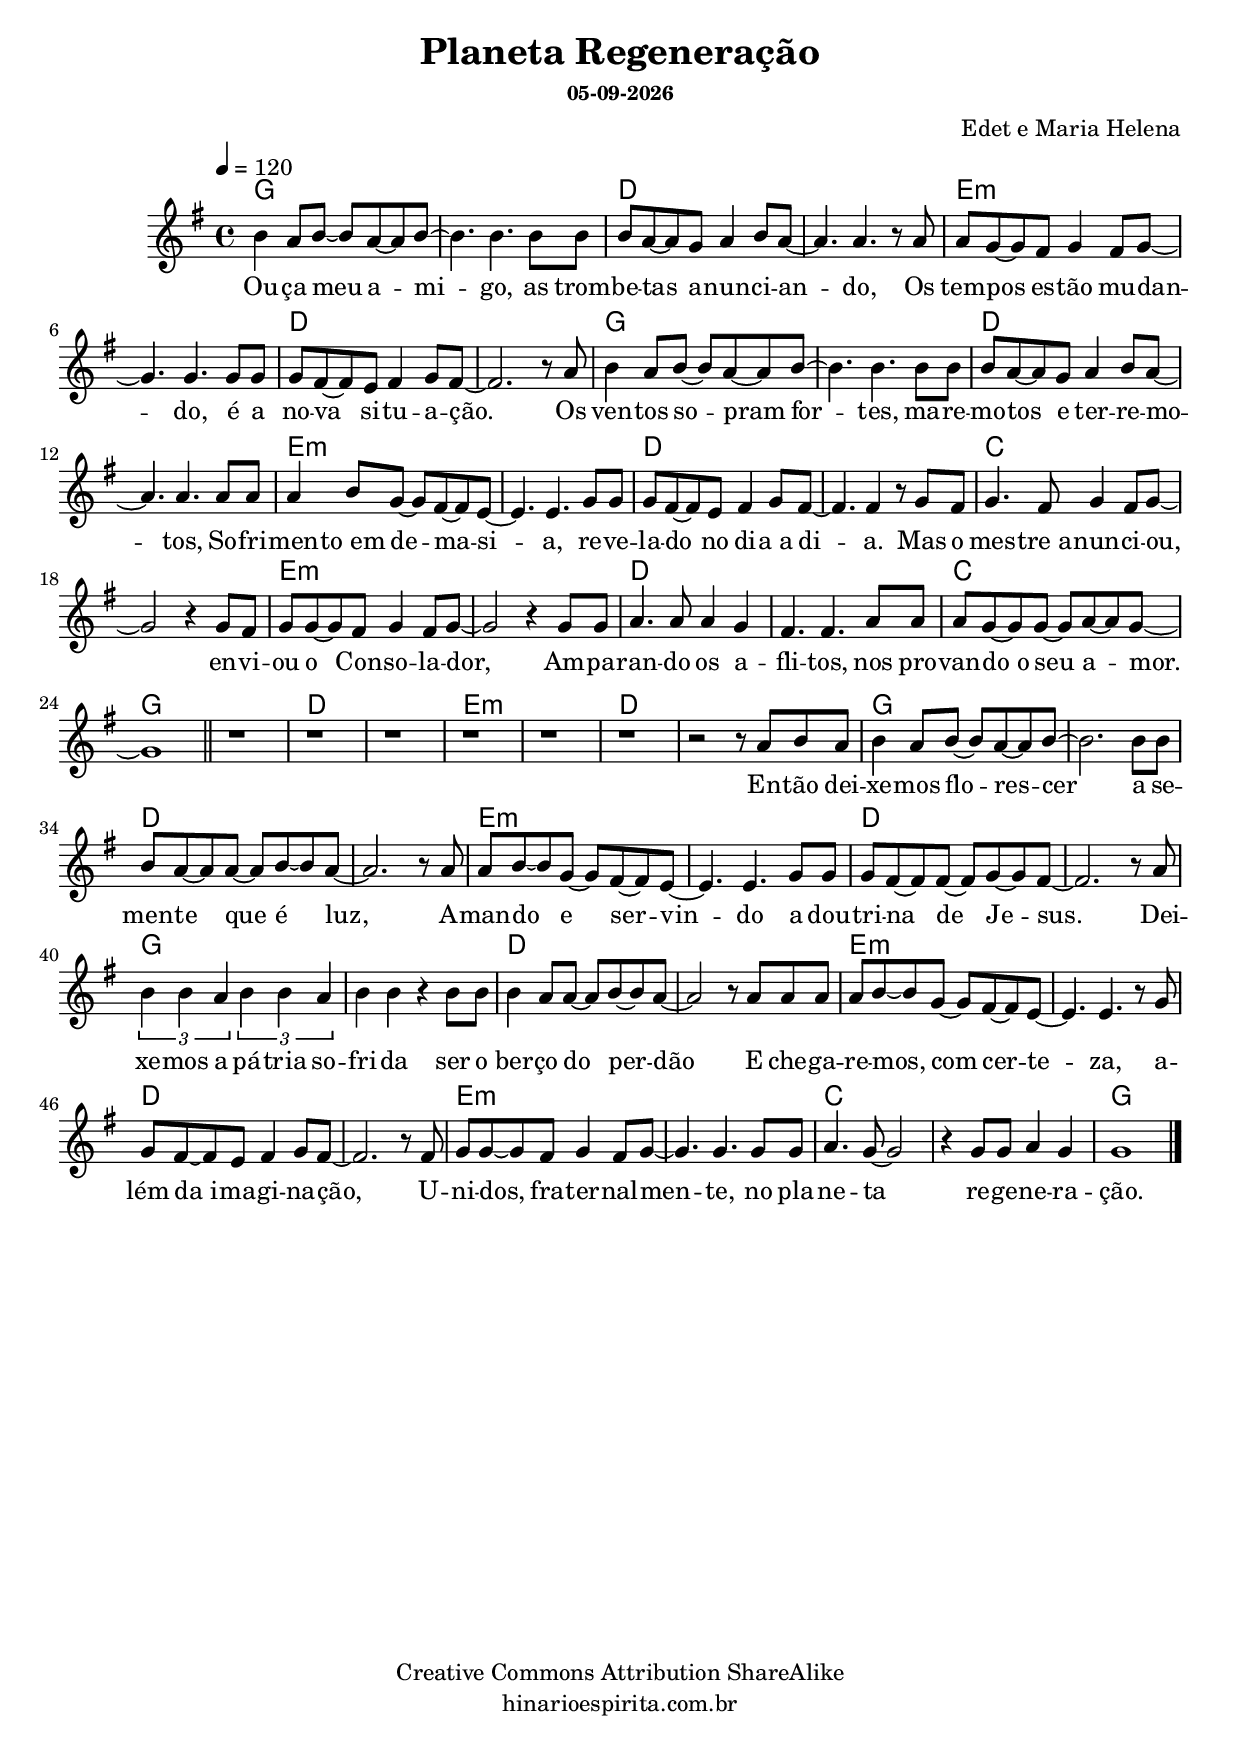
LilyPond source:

\version "2.16.0"
\pointAndClickOff

\header {
  title = "Planeta Regeneração"
  composer = "Edet e Maria Helena"
  subsubtitle = #(strftime "%d-%m-%Y" (localtime (current-time)))
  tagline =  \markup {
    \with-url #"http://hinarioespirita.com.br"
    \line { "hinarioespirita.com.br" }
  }
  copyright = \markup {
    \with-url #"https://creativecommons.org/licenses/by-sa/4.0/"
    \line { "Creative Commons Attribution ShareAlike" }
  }
}

melodia = \relative c'' {
  \key g \major
  \time 4/4
  \tempo 4 = 120
  \clef treble

  b4 a8 b~ b a~ a b~ | b4. b b8 b | b a~ a g a4 b8 a~ | a4. a4. r8 a8 |
  a g~ g fis g4 fis8 g~ | g4. g4. g8 g | g fis~ fis e fis4 g8 fis~ | fis2. r8 a |
  
  b4 a8 b~ b a~ a b~ | b4. b b8 b | b a~ a g a4 b8 a~ | a4. a4. a8 a |
  a4 b8 g~ g fis~ fis e~ | e4. e4. g8 g | g fis~ fis e fis4 g8 fis~ | fis4. fis4 r8 g8 fis |
  
  g4. fis8 g4 fis8 g~ | g2 r4 g8 fis | g8 g~ g fis g4 fis8 g~ | g2 r4 g8 g |
  a4. a8 a4 g | fis4. fis a8 a | a8 g~ g g~ g a~ a g~ | g1 \bar "||"
  
  
  r1 r r r r r r2 r8 a8 b a |

  b4 a8 b~ b a~ a b~ | b2. b8 b | b a~ a a~ a b~ b a~ | a2. r8 a8 |
  a8 b~ b g~ g fis~ fis e~ | e4. e4. g8 g | g fis~ fis fis~ fis g~ g fis~ | fis2. r8 a8
  \times 2/3 {b4 b a} \times 2/3 {b b a} | b4 b r4 b8 b |
  b4 a8 a~ a b~ b a~ | a2 r8 a8 a a | a b~ b g~ g fis~ fis e~ | e4. e r8 g8 | g fis~ fis e fis4 g8 fis~ | fis2. r8 fis8 |
  g8 g~ g fis g4 fis8 g~ | g4. g g8 g | a4. g8~ g2 | r4 g8 g a4 g | g1 \bar "|."
  
  

}

letra = \lyricmode {
  Ou -- ça meu a -- mi -- go, as trom -- be -- tas a -- nun -- ci -- an -- do,  
  Os tem -- pos es -- tão mu -- dan -- do, é a no -- va si -- tu -- a -- ção.  
  Os ven -- tos so -- pram for -- tes, ma -- re -- mo -- tos e ter -- re -- mo -- tos,  
  So -- fri -- men -- to_em de -- ma -- si -- a, re -- ve -- la -- do no di -- a_a di -- a.  
  Mas o mes -- tre_a -- nun -- ci -- ou, en -- vi -- ou o Con -- so -- la -- dor,  
  Am -- pa -- ran -- do os a -- fli -- tos, nos pro -- van -- do_o seu a -- mor.  
    
  En -- tão dei -- xe -- mos flo -- res -- cer a se -- men -- te que é luz,  
  A -- man -- do e ser -- vin -- do a dou -- tri -- na de Je -- sus.  
  Dei -- xe -- mos a pá -- tria so -- fri -- da ser o ber -- ço do per -- dão  
  E che -- ga -- re -- mos, com cer -- te -- za, a -- lém da_i -- ma -- gi -- na -- ção,  
  U -- ni -- dos, fra -- ter -- nal -- men -- te, no pla -- ne -- ta re -- ge -- ne -- ra -- ção.  
}

harmonia = \chordmode {
  g\breve d e:m d g d e:m d
  c e:m d c1 
  g\breve d e:m d g d e:m d
  g d e:m d
  e:m c g1
}

\score {
  <<
    \new ChordNames { \harmonia }
    \new Staff <<
      \new Voice = "melodia" { \melodia }
      \lyricsto "melodia" \new Lyrics \letra
      \set Staff.midiInstrument = #"acoustic grand"
    >>
  >>
  \layout {}
  \midi {}
}
